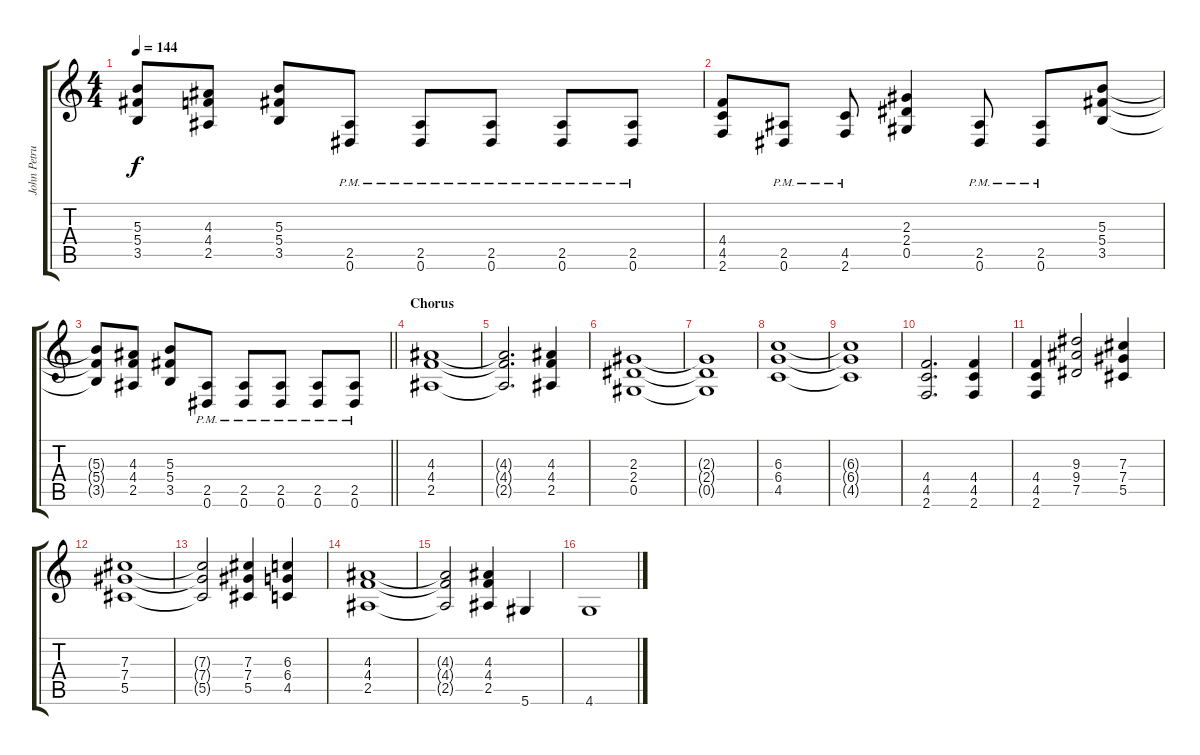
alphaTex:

\track ("John Petrucci" "John Petru") {instrument distortionguitar}
\staff {score tabs}
\tuning (Eb4 Bb3 Gb3 Db3 Ab2 Eb2) {hide}
\ts (4 4)
\tempo 144
\clef g2
\ks c
(5.3{t} 5.4{t} 3.5{t}).8{dy f} (4.3 4.4 2.5).8 (5.3 5.4 3.5).8 (2.5{pm} 0.6{pm}).8 (2.5{pm} 0.6{pm}).8 (2.5{pm} 0.6{pm}).8 (2.5{pm} 0.6{pm}).8 (2.5{pm} 0.6{pm}).8 |
(4.4 4.5 2.6).8 (2.5{pm} 0.6{pm}).8 (4.5{pm} 2.6{pm}).8 (2.3 2.4 0.5).4 (2.5{pm} 0.6{pm}).8 (2.5{pm} 0.6{pm}).8 (5.3 5.4 3.5).8 |
\barLineRight lightlight
(5.3{t} 5.4{t} 3.5{t}).8 (4.3 4.4 2.5).8 (5.3 5.4 3.5).8 (2.5{pm} 0.6{pm}).8 (2.5{pm} 0.6{pm}).8 (2.5{pm} 0.6{pm}).8 (2.5{pm} 0.6{pm}).8 (2.5{pm} 0.6{pm}).8 |
\section ("" "Chorus")
(4.3 4.4 2.5).1{volume 14} |
(4.3{t} 4.4{t} 2.5{t}).2{d} (4.3 4.4 2.5).4 |
(2.3 2.4 0.5).1 |
(2.3{t} 2.4{t} 0.5{t}).1 |
(6.3 6.4 4.5).1 |
(6.3{t} 6.4{t} 4.5{t}).1 |
(4.4 4.5 2.6).2{d} (4.4 4.5 2.6).4 |
(4.4 4.5 2.6).4 (9.3 9.4 7.5).2 (7.3 7.4 5.5).4 |
(7.3 7.4 5.5).1 |
(7.3{t} 7.4{t} 5.5{t}).2 (7.3 7.4 5.5).4 (6.3 6.4 4.5).4 |
(4.3 4.4 2.5).1 |
(4.3{t} 4.4{t} 2.5{t}).2 (4.3 4.4 2.5).4 5.6.4 |
4.6.1
